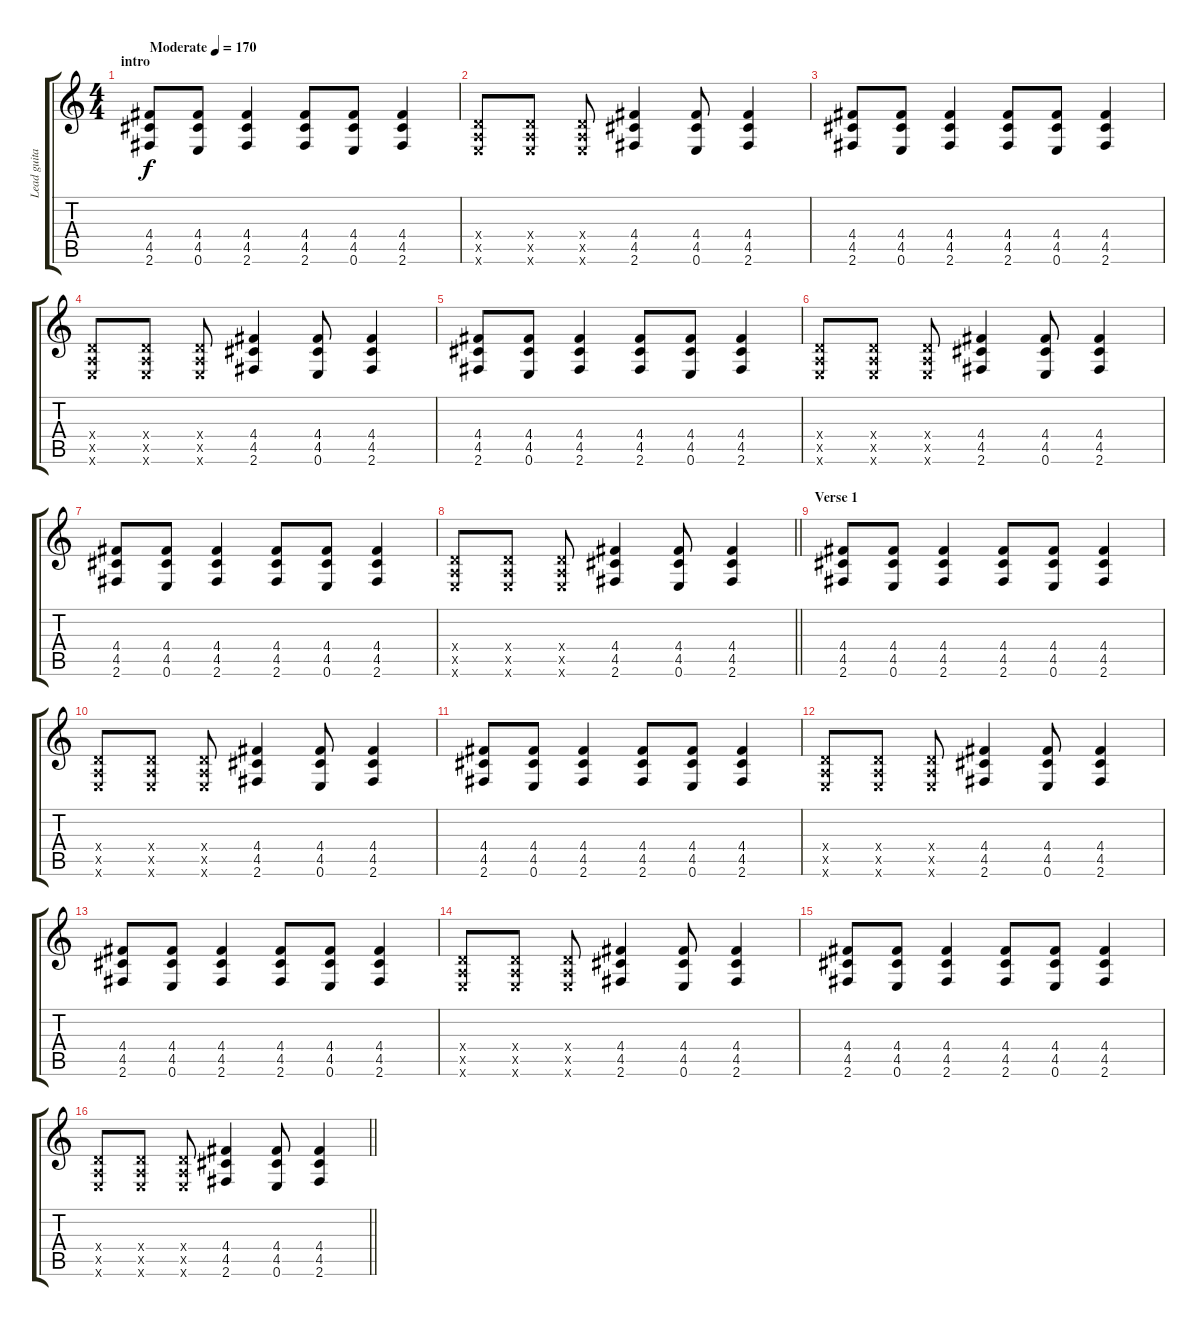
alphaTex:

\track ("Lead guitar" "Lead guita") {instrument distortionguitar}
\staff {score tabs}
\tuning (E4 B3 G3 D3 A2 E2) {hide}
\ts (4 4)
\section ("" "intro")
\tempo (170 "Moderate")
\clef g2
\ks c
(4.4 4.5 2.6).8{dy f instrument distortionguitar} (4.4 4.5 0.6).8 (4.4 4.5 2.6).4 (4.4 4.5 2.6).8 (4.4 4.5 0.6).8 (4.4 4.5 2.6).4 |
(0.4{x} 0.5{x} 0.6{x}).8 (0.4{x} 0.5{x} 0.6{x}).8 (0.4{x} 0.5{x} 0.6{x}).8 (4.4 4.5 2.6).4 (4.4 4.5 0.6).8 (4.4 4.5 2.6).4 |
(4.4 4.5 2.6).8 (4.4 4.5 0.6).8 (4.4 4.5 2.6).4 (4.4 4.5 2.6).8 (4.4 4.5 0.6).8 (4.4 4.5 2.6).4 |
(0.4{x} 0.5{x} 0.6{x}).8 (0.4{x} 0.5{x} 0.6{x}).8 (0.4{x} 0.5{x} 0.6{x}).8 (4.4 4.5 2.6).4 (4.4 4.5 0.6).8 (4.4 4.5 2.6).4 |
(4.4 4.5 2.6).8 (4.4 4.5 0.6).8 (4.4 4.5 2.6).4 (4.4 4.5 2.6).8 (4.4 4.5 0.6).8 (4.4 4.5 2.6).4 |
(0.4{x} 0.5{x} 0.6{x}).8 (0.4{x} 0.5{x} 0.6{x}).8 (0.4{x} 0.5{x} 0.6{x}).8 (4.4 4.5 2.6).4 (4.4 4.5 0.6).8 (4.4 4.5 2.6).4 |
(4.4 4.5 2.6).8 (4.4 4.5 0.6).8 (4.4 4.5 2.6).4 (4.4 4.5 2.6).8 (4.4 4.5 0.6).8 (4.4 4.5 2.6).4 |
\barLineRight lightlight
(0.4{x} 0.5{x} 0.6{x}).8 (0.4{x} 0.5{x} 0.6{x}).8 (0.4{x} 0.5{x} 0.6{x}).8 (4.4 4.5 2.6).4 (4.4 4.5 0.6).8 (4.4 4.5 2.6).4 |
\section ("" "Verse 1")
(4.4 4.5 2.6).8 (4.4 4.5 0.6).8 (4.4 4.5 2.6).4 (4.4 4.5 2.6).8 (4.4 4.5 0.6).8 (4.4 4.5 2.6).4 |
(0.4{x} 0.5{x} 0.6{x}).8 (0.4{x} 0.5{x} 0.6{x}).8 (0.4{x} 0.5{x} 0.6{x}).8 (4.4 4.5 2.6).4 (4.4 4.5 0.6).8 (4.4 4.5 2.6).4 |
(4.4 4.5 2.6).8 (4.4 4.5 0.6).8 (4.4 4.5 2.6).4 (4.4 4.5 2.6).8 (4.4 4.5 0.6).8 (4.4 4.5 2.6).4 |
(0.4{x} 0.5{x} 0.6{x}).8 (0.4{x} 0.5{x} 0.6{x}).8 (0.4{x} 0.5{x} 0.6{x}).8 (4.4 4.5 2.6).4 (4.4 4.5 0.6).8 (4.4 4.5 2.6).4 |
(4.4 4.5 2.6).8 (4.4 4.5 0.6).8 (4.4 4.5 2.6).4 (4.4 4.5 2.6).8 (4.4 4.5 0.6).8 (4.4 4.5 2.6).4 |
(0.4{x} 0.5{x} 0.6{x}).8 (0.4{x} 0.5{x} 0.6{x}).8 (0.4{x} 0.5{x} 0.6{x}).8 (4.4 4.5 2.6).4 (4.4 4.5 0.6).8 (4.4 4.5 2.6).4 |
(4.4 4.5 2.6).8 (4.4 4.5 0.6).8 (4.4 4.5 2.6).4 (4.4 4.5 2.6).8 (4.4 4.5 0.6).8 (4.4 4.5 2.6).4 |
\barLineRight lightlight
(0.4{x} 0.5{x} 0.6{x}).8 (0.4{x} 0.5{x} 0.6{x}).8 (0.4{x} 0.5{x} 0.6{x}).8 (4.4 4.5 2.6).4 (4.4 4.5 0.6).8 (4.4 4.5 2.6).4
